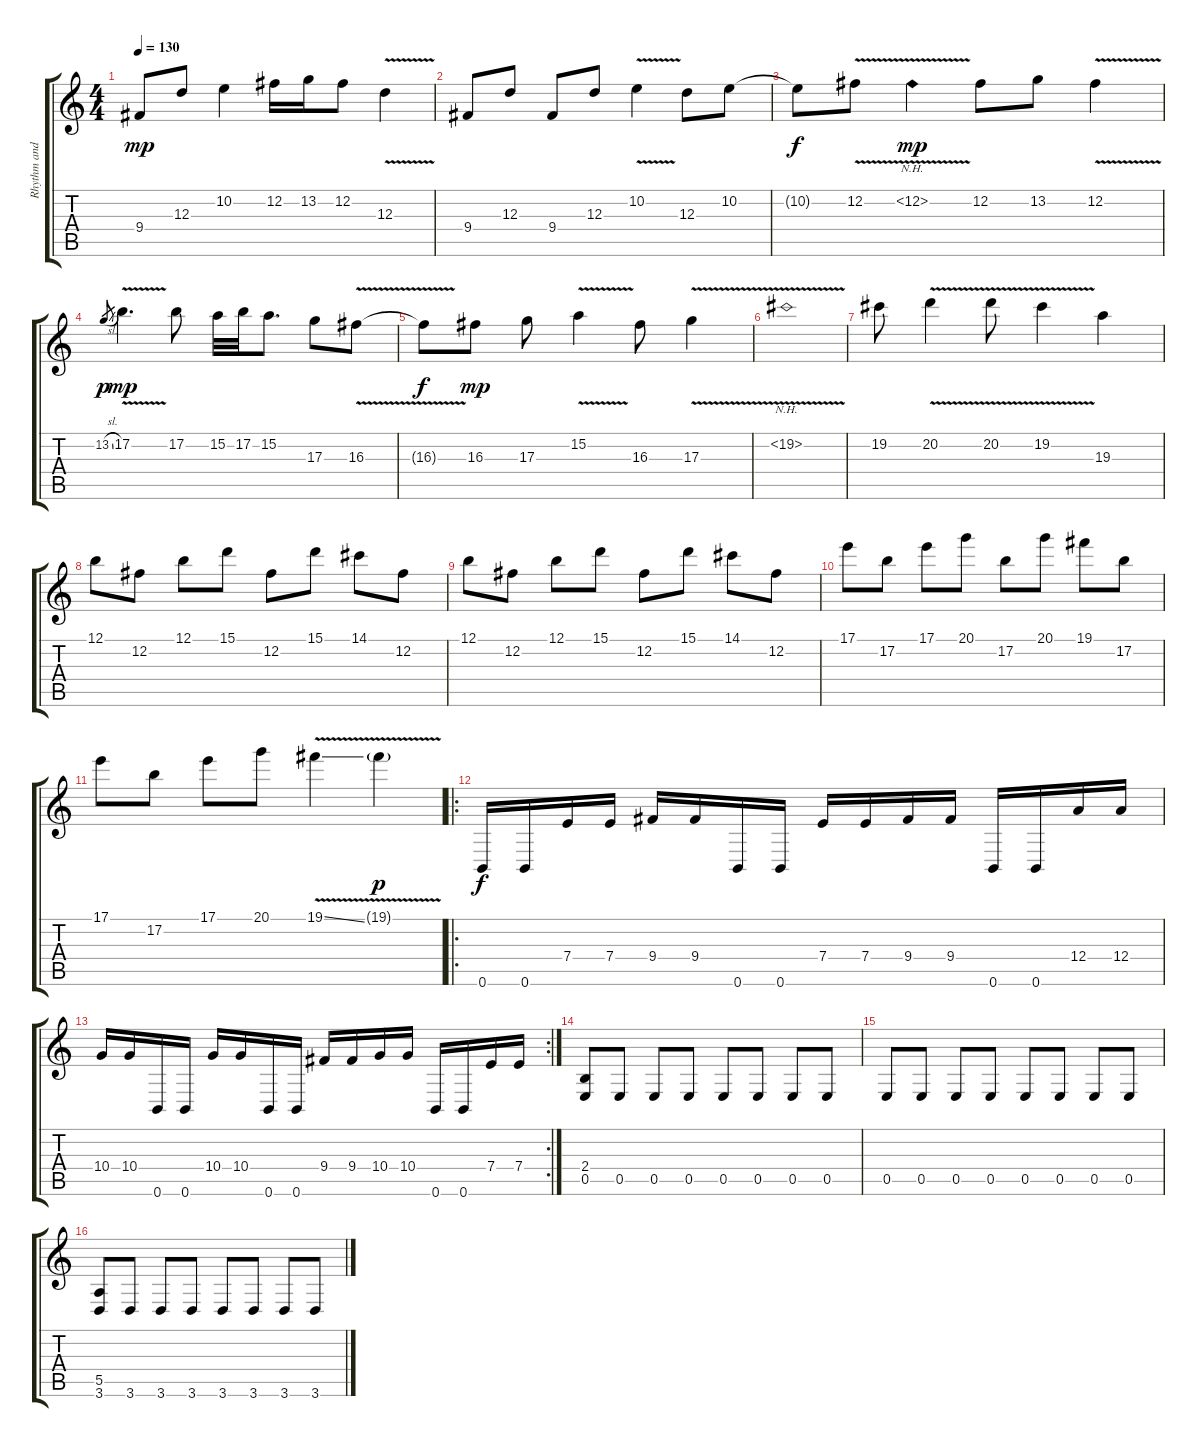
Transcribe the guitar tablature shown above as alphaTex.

\track ("Rhythm and Solo" "Rhythm and") {instrument distortionguitar}
\staff {score tabs}
\tuning (B3 Gb3 D3 A2 E2 B1) {hide}
\ts (4 4)
\tempo 130
\clef g2
\ks c
9.4.8{dy mp} 12.3.8 10.2.4 12.2.16 13.2.16 12.2.8 12.3{v}.4 |
9.4.8 12.3.8 9.4.8 12.3.8 10.2{v}.4 12.3.8 10.2.8 |
10.2{t}.8{dy f} 12.2{v}.8 12.2{nh v}.4{dy mp} 12.2.8 13.2.8 12.2{v}.4 |
13.2{sl}.8{gr dy p} 17.2{v}.4{d dy mp} 17.2.8 15.2.32 17.2.32 15.2.8{d} 17.3.8 16.3{v}.8 |
16.3{t}.8{dy f} 16.3.8{dy mp} 17.3.8 15.2{v}.4 16.3.8 17.3{v}.4 |
19.2{nh v}.1 |
19.2.8 20.2{v}.4 20.2{v}.8 19.2{v}.4 19.3.4 |
12.1.8 12.2.8 12.1.8 15.1.8 12.2.8 15.1.8 14.1.8 12.2.8 |
12.1.8 12.2.8 12.1.8 15.1.8 12.2.8 15.1.8 14.1.8 12.2.8 |
17.1.8 17.2.8 17.1.8 20.1.8 17.2.8 20.1.8 19.1.8 17.2.8 |
17.1.8 17.2.8 17.1.8 20.1.8 19.1{v ss}.4 19.1{v g}.4{dy p} |
\ro
0.6.16{dy f} 0.6.16 7.4.16 7.4.16 9.4.16 9.4.16 0.6.16 0.6.16 7.4.16 7.4.16 9.4.16 9.4.16 0.6.16 0.6.16 12.4.16 12.4.16 |
\rc 2
10.4.16 10.4.16 0.6.16 0.6.16 10.4.16 10.4.16 0.6.16 0.6.16 9.4.16 9.4.16 10.4.16 10.4.16 0.6.16 0.6.16 7.4.16 7.4.16 |
(2.4 0.5).8 0.5.8 0.5.8 0.5.8 0.5.8 0.5.8 0.5.8 0.5.8 |
0.5.8 0.5.8 0.5.8 0.5.8 0.5.8 0.5.8 0.5.8 0.5.8 |
(5.5 3.6).8 3.6.8 3.6.8 3.6.8 3.6.8 3.6.8 3.6.8 3.6.8
